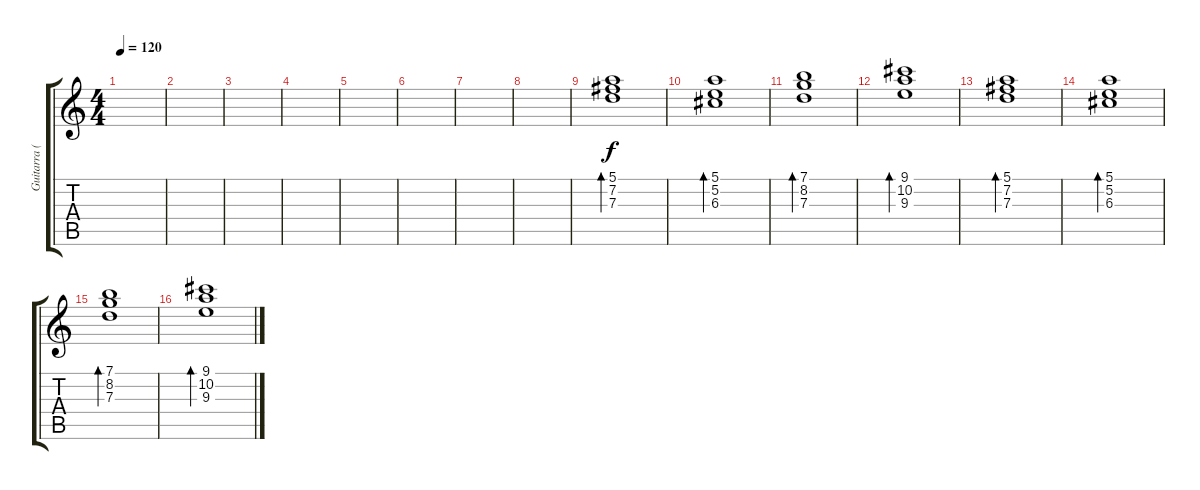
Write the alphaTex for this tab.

\track ("Guitarra (Overdriven)" "Guitarra (") {instrument overdrivenguitar}
\staff {score tabs}
\tuning (E4 B3 G3 D3 A2 E2) {hide}
\ts (4 4)
\tempo 120
\clef g2
\ks c
|
|
|
|
|
|
|
|
(5.1 7.2 7.3).1{bd 480 volume 12 instrument electricguitarjazz} |
(5.1 5.2 6.3).1{bd 480} |
(7.1 8.2 7.3).1{bd 480} |
(9.1 10.2 9.3).1{bd 480} |
(5.1 7.2 7.3).1{bd 480 volume 12 instrument electricguitarjazz} |
(5.1 5.2 6.3).1{bd 480} |
(7.1 8.2 7.3).1{bd 480} |
(9.1 10.2 9.3).1{bd 480}
